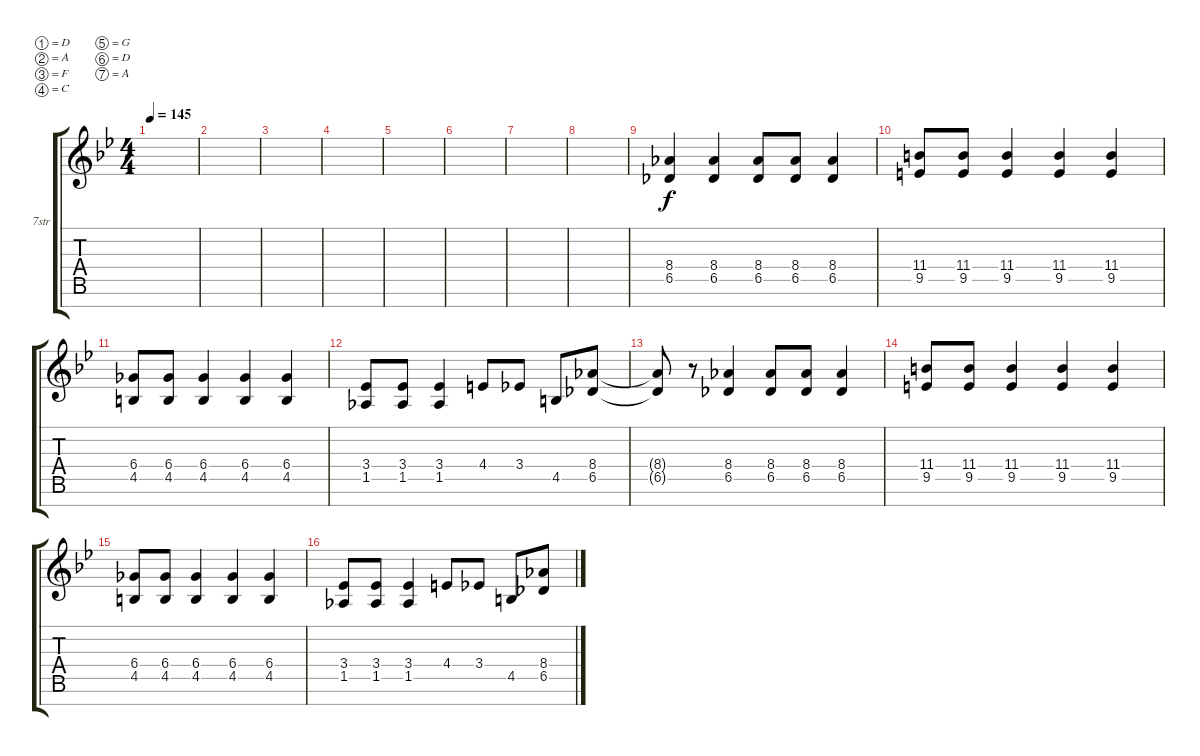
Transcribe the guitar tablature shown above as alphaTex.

\bracketExtendMode groupsimilarinstruments
\firstSystemTrackNameOrientation horizontal
\otherSystemsTrackNameOrientation horizontal
\track ("7str" "7str") {defaultSystemsLayout 4 solo instrument overdrivenguitar}
\staff {score tabs}
\tuning (D4 A3 F3 C3 G2 D2 A1)
\ts (4 4)
\beaming (8 2 2 2 2)
\tempo 145
\clef g2
\scale
1.15127
\ks bb
|
\scale
0.949576 |
\scale
0.949576 |
\scale
0.949576 |
\scale
1.0957 |
\scale
0.9681 |
\scale
0.9681 |
\scale
0.9681 |
\scale
1.0957 (6.5{acc b} 8.4{acc b}).4{beam Up} (6.5{acc b} 8.4{acc b}).4{beam Up} (6.5{acc b} 8.4{acc b}).8{beam Up} (6.5{acc b} 8.4{acc b}).8{beam Up} (6.5{acc b} 8.4{acc b}).4{beam Up} |
\scale
0.9681 (9.5{acc #} 11.4{acc #}).8{beam Up} (9.5{acc #} 11.4{acc #}).8{beam Up} (9.5{acc #} 11.4{acc #}).4{beam Up} (9.5{acc #} 11.4{acc #}).4{beam Up} (9.5{acc #} 11.4{acc #}).4{beam Up} |
\scale
0.9681 (4.5{acc #} 6.4{acc b}).8{beam Up} (4.5{acc #} 6.4{acc b}).8{beam Up} (4.5{acc #} 6.4{acc b}).4{beam Up} (4.5{acc #} 6.4{acc b}).4{beam Up} (4.5{acc #} 6.4{acc b}).4{beam Up} |
\scale
0.9681 (1.5{acc b} 3.4{acc forcenatural}).8{beam Up} (1.5{acc b} 3.4{acc forcenatural}).8{beam Up} (1.5{acc b} 3.4{acc forcenatural}).4{beam Up} 4.4{acc #}.8{beam Up} 3.4{acc forcenatural}.8{beam Up} 4.5{acc #}.8{beam Up} (6.5{acc b} 8.4{acc b}).8{beam Up} |
\scale
1.0957 (6.5{t acc b} 8.4{t acc b}).8{beam Up} r.8{beam Up} (6.5{acc b} 8.4{acc b}).4{beam Up} (6.5{acc b} 8.4{acc b}).8{beam Up} (6.5{acc b} 8.4{acc b}).8{beam Up} (6.5{acc b} 8.4{acc b}).4{beam Up} |
\scale
0.9681 (9.5{acc #} 11.4{acc #}).8{beam Up} (9.5{acc #} 11.4{acc #}).8{beam Up} (9.5{acc #} 11.4{acc #}).4{beam Up} (9.5{acc #} 11.4{acc #}).4{beam Up} (9.5{acc #} 11.4{acc #}).4{beam Up} |
\scale
0.9681 (4.5{acc #} 6.4{acc b}).8{beam Up} (4.5{acc #} 6.4{acc b}).8{beam Up} (4.5{acc #} 6.4{acc b}).4{beam Up} (4.5{acc #} 6.4{acc b}).4{beam Up} (4.5{acc #} 6.4{acc b}).4{beam Up} |
\scale
0.9681 (1.5{acc b} 3.4{acc forcenatural}).8{beam Up} (1.5{acc b} 3.4{acc forcenatural}).8{beam Up} (1.5{acc b} 3.4{acc forcenatural}).4{beam Up} 4.4{acc #}.8{beam Up} 3.4{acc forcenatural}.8{beam Up} 4.5{acc #}.8{beam Up} (6.5{acc b} 8.4{acc b}).8{beam Up}
